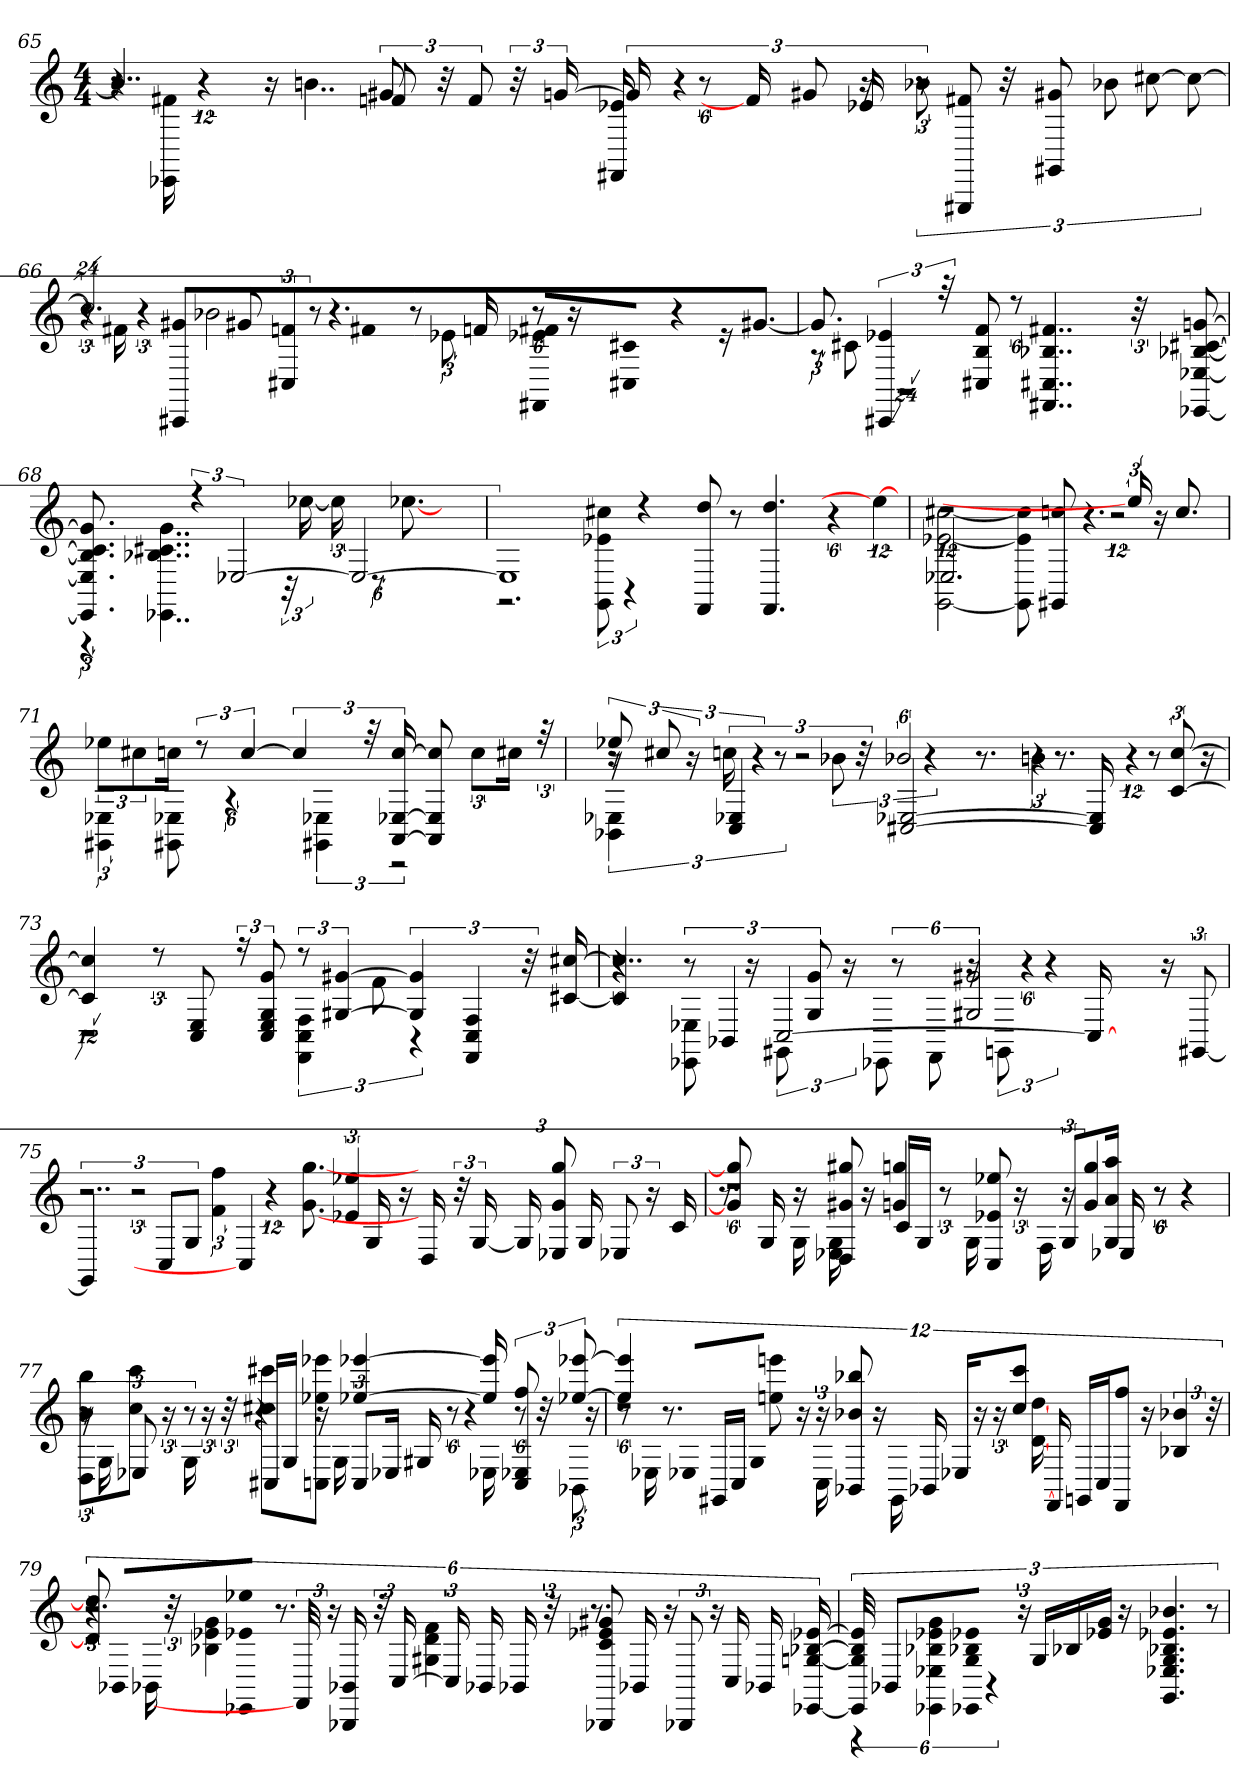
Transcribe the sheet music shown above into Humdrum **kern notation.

**kern
*part1
*staff1
*clefG2
*M4/4
=65
*^
*	*^
4.b-]	8r	4..r
.	16EE-X 16f#X	.
.	48%11r	.
16r	.	.
.	4..b	.
12g#X	.	8f
48r	.	.
12f	.	.
.	.	48r
.	.	[24g
16FF#X 16e-X	.	24g]
.	.	6r
48%5r	.	.
16f#]	.	.
.	.	12g#X
16e-X	16r	.
12r	12b-X	12r
12f#X 12GGG#X	4..ryy	4..ryy
48r	.	.
12GG#X 12g#X	.	.
12b-X	.	.
[12cc#X	.	.
12cc#_	.	.
=66	=66	=66
48%13cc#]	12r	4.r
.	16f#X	.
.	6r	.
8g#X/ 8CC#XL	.	.
.	2b-X	.
.	.	8g#X
12f/ 12C#XJ	.	.
48%5r	.	.
.	.	4.r
12f#X	.	.
48%5r	.	.
12FF#X/ 12f#X 12e-XL	.	.
.	12e-X	.
12C#X/ 12c#XJ	.	.
.	.	16f
.	48%5r	.
12r	.	16r
.	48%13ryy	48%13ryy
16r	.	.
[8.g#X	.	.
*	*v	*v
=67	=67
8.g#]	12r
.	8c#X
6e-X 6CC#X	.
.	24%19r
48r	.
8f 8B 8C#X	.
48%5r	.
4..f#X 4..B-X 4..C#X 4..FF#X	.
.	8.ryy
48r	.
[8g [8c#X [8B-X [8E-X [8EE-X	.
=68	=68
8.g] 8.c#] 8.B-] 8.E-] 8.EE-]	6r
.	4..g 4..c#X 4..B-X 4..EE-X
6r	.
[3E-X	.
.	48r
.	[24ee-X
.	24ee-]
2E-_	.
.	48%5r
.	[8.ee-X
.	8.ryy
=69	=69
48%41E-]	2.r
.	12cc#X 12e-X 12GG
.	6r
6r	.
.	1ryy
8dd 8FF	.
8r	.
4.FF 4.dd	.
24%5r	.
48%7ee-_	.
=70	=70
*	*^
2.E-X	[2e-X [2cc#X [2GG	12%7r
.	8e-] 8cc#] 8GG]	.
.	.	8GG#X 8cc
.	4.r	.
.	.	24%7r
24ee-]	.	.
16r	.	.
8.cc	.	.
.	24ryy	24ryy
*	*v	*v
=71	=71
12ee-X\L	6GG#X 6E-X
12cc#X\	.
16cc\Jk	8E-X 8GG#X
12r	.
.	24%5r
[6cc	.
6cc]	.
.	6E-X 6GG#X
48r	.
[24E-X [24cc [24AA	3r
8E-] 8cc] 8AA]	.
12cc\L	.
16cc#X\Jk	.
48r	.
=72	=72
*^	*^
12ee-X	6E-X 6BB-X	16r	8r
.	.	12cc#X	.
24r	.	.	.
6E-X 6C	.	.	16cc
.	.	6r	.
.	12r	.	.
.	.	.	2r
.	12b-X	.	.
48r	.	.	.
12%5b-X	.	[2C#X [2E-X	.
.	6r	.	.
.	8.r	.	.
.	6b	.	4r
8.r	.	.	.
.	.	16C#] 16E-]	.
.	48%7r	.	.
.	.	8r	.
[12c [12cc	.	.	.
.	.	.	16r
*	*v	*v	*v
=73	=73
4c] 4cc]	12%7r
12r	.
8E 8C	.
24r	.
12g 12G 12E 12C	.
12r	6C 6FF 6F
[6g#X [6G#X	.
.	12f
6g#] 6G#]	6r
6FF 6F 6C	4ryy
48r	.
[16cc#X [16c#X	.
=74	=74
*^	*^
4cc#] 4c#]	4r	4..r	3%2r
12r	8E-X 8EE-X	.	.
6BB-X	.	.	.
.	16r	.	.
.	12GG#X	[2C	.
12g 12G	.	.	.
.	24r	.	.
.	8EE-X	.	.
48%5r	.	.	.
.	.	.	8FF
12%5G#X 12%5g#X	16r	.	.
.	12GG	.	.
.	.	.	24%5r
.	6r	.	.
.	.	16C_	.
.	4ryy	4ryy	4ryy
16r	.	.	.
[12GG#X	.	.	.
*	*	*v	*v
=75	=75	=75
4GG#]	3r	2..r
3r	.	.
.	12C/L	.
.	12G/J	.
.	6ff 6f	.
4C]	.	.
.	48%7r	.
.	[8.gg [8.g	.
6ee-X 6e-X	.	.
.	.	16G
.	.	16r
16D	2ryy	2ryy
48r	.	.
[24G/L	.	.
24G/L]	.	.
12gg/ 12E-X 12gJ	.	.
16G/KL	.	.
12E-X/J	.	.
24r	.	.
16c	.	.
=76	=76	=76
8gg] 8g]	8.r	6%5r
16G	.	.
16r	16G	.
8g#X 8D 8gg#X	16E-X 16G	.
.	16r	.
4g 4gg	16c/LL	.
.	16G/JJ	.
.	12r	.
.	16G	.
8C 8ee-X 8e-X	.	.
.	24r	.
.	16F	.
16r	12G/L	.
6gg 6g	.	.
.	16aa/ 16a 16GJk	16E-X
.	48%5r	48%5r
48%7r	.	.
.	8ryy	8ryy
=77	=77	=77
12b\ 12D 12bbL	16r	12r
.	16G	.
8cc\ 8cccJ	.	12E-X
.	24r	.
.	16G	12r
24r	.	.
.	48r	.
8cc#X\ 8ccc#XL	16C#X/LL	4.r
.	16G/JJ	.
8C\ 8eee-X 8ee-XJ	16r	.
.	16G	.
[4eee-X [4ee-X	12C/L	.
.	16E-X/Jk	.
.	.	16G#X
.	48%5r	.
.	.	4r
16eee-] 16ee-]	16E-X	.
12ff 12C 12E-X	48%5r	.
48r	.	.
[12eee-X [12ee-X	12BB-X	.
.	.	16r
=78	=78	=78
48%11eee-] 48%11ee-]	8r	6%5r
.	16E-X	.
.	8.r	.
12E-X/L	.	.
16G/Jk	.	.
24r	16GG#X/LL	.
8b-X 8BB-X 8bb-X	.	.
.	16C/JJ	.
.	8eee 8ee	.
16E-X/KL	.	.
8cc/ 8cccJ	.	.
.	16r	.
.	16C	.
16GG/LL	.	.
.	16r	.
16C/J	.	.
.	16GG	.
.	.	16BB-X
8FF/ 8ffJ	.	.
.	16r	.
.	.	24r
.	[16d [16dd	[16FF
16r	.	.
.	48%11ryy	48%11ryy
6B-X 6b-X	.	.
48r	.	.
=79	=79	=79
48%5d] 48%5dd]	6r	2.r
12BB-X/L	.	.
.	16BB-X	.
8EE-X/ 8ee-X 8e-XJ	.	.
.	48r	.
.	4B-X 4g 4e-X	.
48FF]	.	.
24r	.	.
16BBB-X 16BB-X	.	.
48r	.	.
[24C/L	.	.
24C/L]	8.r	.
16BB-X/Jk	.	.
48r	.	.
8BBB-X/ 8g#X 8e-X 8cL	.	.
.	4f 4d 4G#X	.
16BB-X/K	.	16BB-X
12BBB-X/J	.	8.r
24r	.	.
16C/LL	16r	.
16BB-X/	8ryy	8ryy
[16B-X/ [16EE-X [16e-X [16GJJ	.	.
*	*v	*v
=80	=80
48B-] 48EE-] 48e-] 48G]	6%5r
12BB-X/L	.
8e-X/ 8B-X 8G 8EE-XJ	.
24r	.
16G/LL	.
16B-X/	.
16e-X/ 16gJJ	.
16r	.
4.G 4.b-X 4.e-X 4.B-X 4.E-X 4.GG	.
.	12g 12e-X 12B-X 12E-X 12EE-X
8r	.
.	12r
.	48ryy
*v	*v
=
*-
